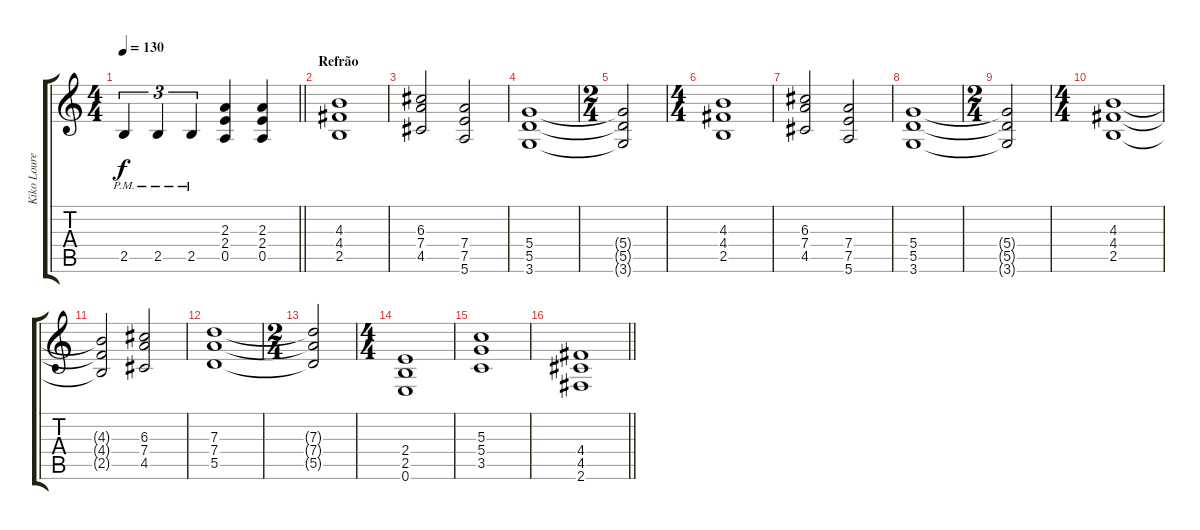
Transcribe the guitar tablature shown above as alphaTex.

\track ("Kiko Loureiro" "Kiko Loure") {instrument overdrivenguitar}
\staff {score tabs}
\tuning (E4 B3 G3 D3 A2 E2) {hide}
\ts (4 4)
\tempo 130
\clef g2
\barLineRight lightlight
\ks c
2.5{pm}.4{tu (3 2) dy f} 2.5{pm}.4{tu (3 2)} 2.5{pm}.4{tu (3 2)} (2.3 2.4 0.5).4 (2.3 2.4 0.5).4 |
\section ("" "Refrão")
(4.3 4.4 2.5).1 |
(6.3 7.4 4.5).2 (7.4 7.5 5.6).2 |
(5.4 5.5 3.6).1 |
\ts (2 4)
(5.4{t} 5.5{t} 3.6{t}).2 |
\ts (4 4)
(4.3 4.4 2.5).1 |
(6.3 7.4 4.5).2 (7.4 7.5 5.6).2 |
(5.4 5.5 3.6).1 |
\ts (2 4)
(5.4{t} 5.5{t} 3.6{t}).2 |
\ts (4 4)
(4.3 4.4 2.5).1 |
(4.3{t} 4.4{t} 2.5{t}).2 (6.3 7.4 4.5).2 |
(7.3 7.4 5.5).1 |
\ts (2 4)
(7.3{t} 7.4{t} 5.5{t}).2 |
\ts (4 4)
(2.4 2.5 0.6).1 |
(5.3 5.4 3.5).1 |
\barLineRight lightlight
(4.4 4.5 2.6).1
